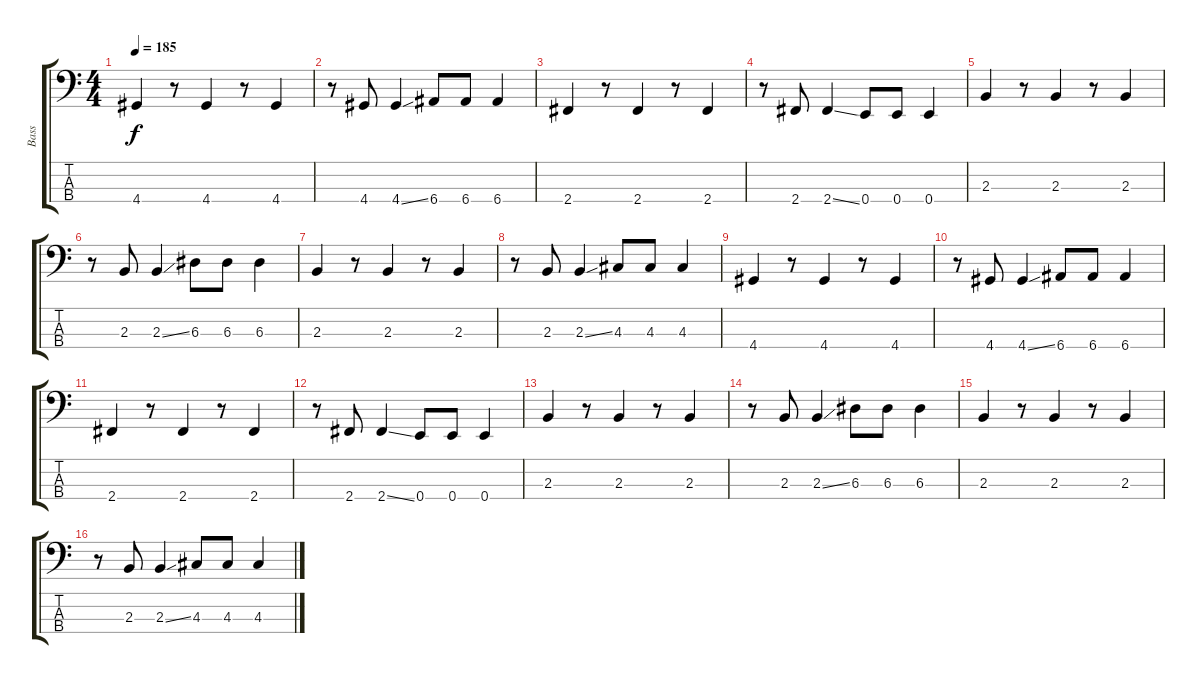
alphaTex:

\track ("Bass" "Bass") {instrument electricbasspick}
\staff {score tabs}
\tuning (G2 D2 A1 E1) {hide}
\ts (4 4)
\tempo 185
\clef f4
\ks c
4.4.4{dy f} r.8 4.4.4 r.8 4.4.4 |
r.8 4.4.8 4.4{ss}.4 6.4.8 6.4.8 6.4.4 |
2.4.4 r.8 2.4.4 r.8 2.4.4 |
r.8 2.4.8 2.4{ss}.4 0.4.8 0.4.8 0.4.4 |
2.3.4 r.8 2.3.4 r.8 2.3.4 |
r.8 2.3.8 2.3{ss}.4 6.3.8 6.3.8 6.3.4 |
2.3.4 r.8 2.3.4 r.8 2.3.4 |
r.8 2.3.8 2.3{ss}.4 4.3.8 4.3.8 4.3.4 |
4.4.4 r.8 4.4.4 r.8 4.4.4 |
r.8 4.4.8 4.4{ss}.4 6.4.8 6.4.8 6.4.4 |
2.4.4 r.8 2.4.4 r.8 2.4.4 |
r.8 2.4.8 2.4{ss}.4 0.4.8 0.4.8 0.4.4 |
2.3.4 r.8 2.3.4 r.8 2.3.4 |
r.8 2.3.8 2.3{ss}.4 6.3.8 6.3.8 6.3.4 |
2.3.4 r.8 2.3.4 r.8 2.3.4 |
r.8 2.3.8 2.3{ss}.4 4.3.8 4.3.8 4.3.4
